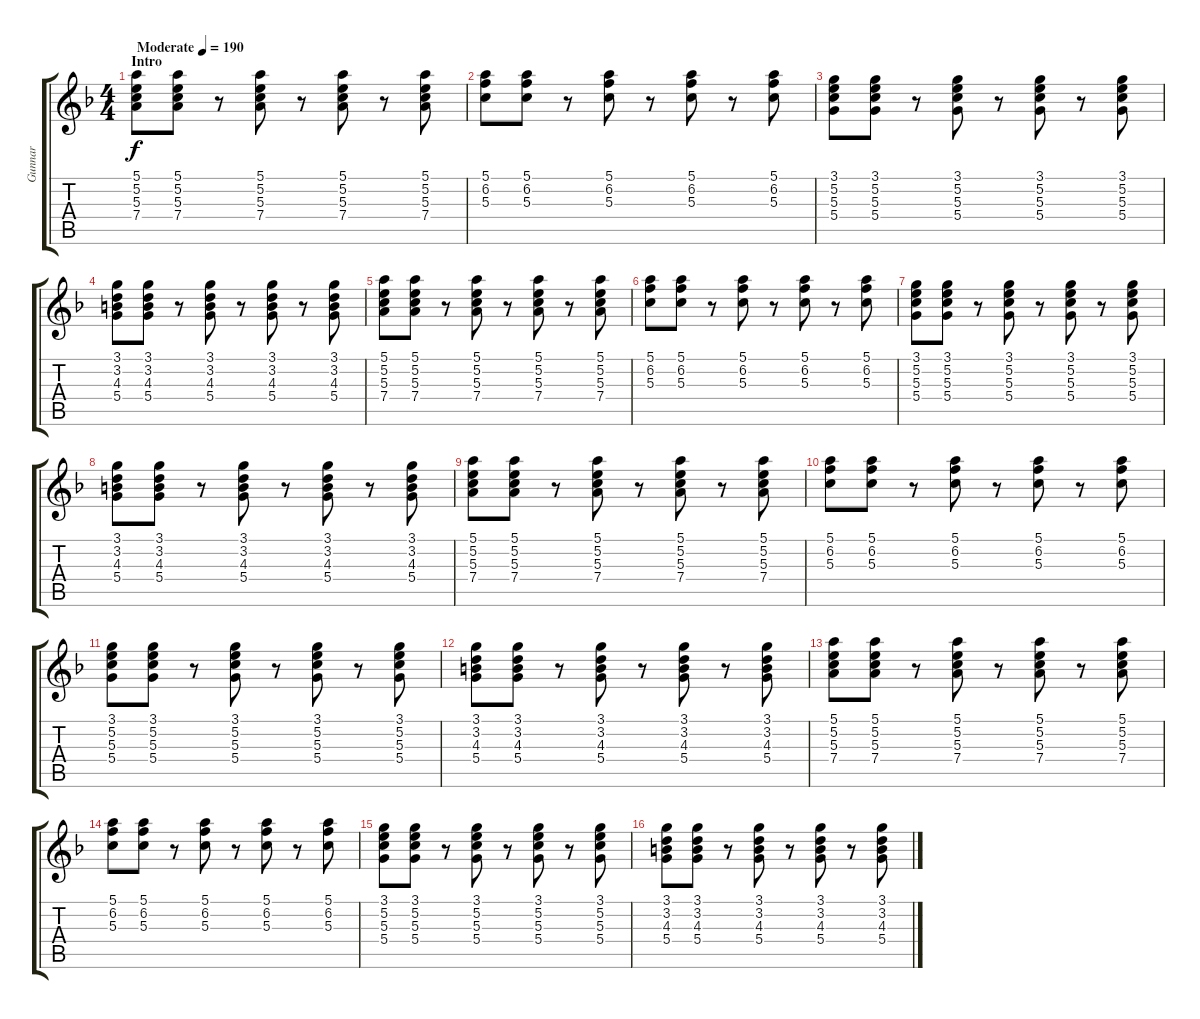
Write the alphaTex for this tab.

\track ("Gunnar" "Gunnar") {instrument distortionguitar}
\staff {score tabs}
\tuning (E4 B3 G3 D3 A2 E2) {hide}
\ts (4 4)
\section ("" "Intro")
\tempo (190 "Moderate")
\clef g2
\ks f
(5.1 5.2 5.3 7.4).8{dy f instrument distortionguitar} (5.1 5.2 5.3 7.4).8 r.8 (5.1 5.2 5.3 7.4).8 r.8 (5.1 5.2 5.3 7.4).8 r.8 (5.1 5.2 5.3 7.4).8 |
(5.1 6.2 5.3).8 (5.1 6.2 5.3).8 r.8 (5.1 6.2 5.3).8 r.8 (5.1 6.2 5.3).8 r.8 (5.1 6.2 5.3).8 |
(3.1 5.2 5.3 5.4).8 (3.1 5.2 5.3 5.4).8 r.8 (3.1 5.2 5.3 5.4).8 r.8 (3.1 5.2 5.3 5.4).8 r.8 (3.1 5.2 5.3 5.4).8 |
(3.1 3.2 4.3 5.4).8 (3.1 3.2 4.3 5.4).8 r.8 (3.1 3.2 4.3 5.4).8 r.8 (3.1 3.2 4.3 5.4).8 r.8 (3.1 3.2 4.3 5.4).8 |
(5.1 5.2 5.3 7.4).8 (5.1 5.2 5.3 7.4).8 r.8 (5.1 5.2 5.3 7.4).8 r.8 (5.1 5.2 5.3 7.4).8 r.8 (5.1 5.2 5.3 7.4).8 |
(5.1 6.2 5.3).8 (5.1 6.2 5.3).8 r.8 (5.1 6.2 5.3).8 r.8 (5.1 6.2 5.3).8 r.8 (5.1 6.2 5.3).8 |
(3.1 5.2 5.3 5.4).8 (3.1 5.2 5.3 5.4).8 r.8 (3.1 5.2 5.3 5.4).8 r.8 (3.1 5.2 5.3 5.4).8 r.8 (3.1 5.2 5.3 5.4).8 |
(3.1 3.2 4.3 5.4).8 (3.1 3.2 4.3 5.4).8 r.8 (3.1 3.2 4.3 5.4).8 r.8 (3.1 3.2 4.3 5.4).8 r.8 (3.1 3.2 4.3 5.4).8 |
(5.1 5.2 5.3 7.4).8 (5.1 5.2 5.3 7.4).8 r.8 (5.1 5.2 5.3 7.4).8 r.8 (5.1 5.2 5.3 7.4).8 r.8 (5.1 5.2 5.3 7.4).8 |
(5.1 6.2 5.3).8 (5.1 6.2 5.3).8 r.8 (5.1 6.2 5.3).8 r.8 (5.1 6.2 5.3).8 r.8 (5.1 6.2 5.3).8 |
(3.1 5.2 5.3 5.4).8 (3.1 5.2 5.3 5.4).8 r.8 (3.1 5.2 5.3 5.4).8 r.8 (3.1 5.2 5.3 5.4).8 r.8 (3.1 5.2 5.3 5.4).8 |
(3.1 3.2 4.3 5.4).8 (3.1 3.2 4.3 5.4).8 r.8 (3.1 3.2 4.3 5.4).8 r.8 (3.1 3.2 4.3 5.4).8 r.8 (3.1 3.2 4.3 5.4).8 |
(5.1 5.2 5.3 7.4).8 (5.1 5.2 5.3 7.4).8 r.8 (5.1 5.2 5.3 7.4).8 r.8 (5.1 5.2 5.3 7.4).8 r.8 (5.1 5.2 5.3 7.4).8 |
(5.1 6.2 5.3).8 (5.1 6.2 5.3).8 r.8 (5.1 6.2 5.3).8 r.8 (5.1 6.2 5.3).8 r.8 (5.1 6.2 5.3).8 |
(3.1 5.2 5.3 5.4).8 (3.1 5.2 5.3 5.4).8 r.8 (3.1 5.2 5.3 5.4).8 r.8 (3.1 5.2 5.3 5.4).8 r.8 (3.1 5.2 5.3 5.4).8 |
(3.1 3.2 4.3 5.4).8 (3.1 3.2 4.3 5.4).8 r.8 (3.1 3.2 4.3 5.4).8 r.8 (3.1 3.2 4.3 5.4).8 r.8 (3.1 3.2 4.3 5.4).8
